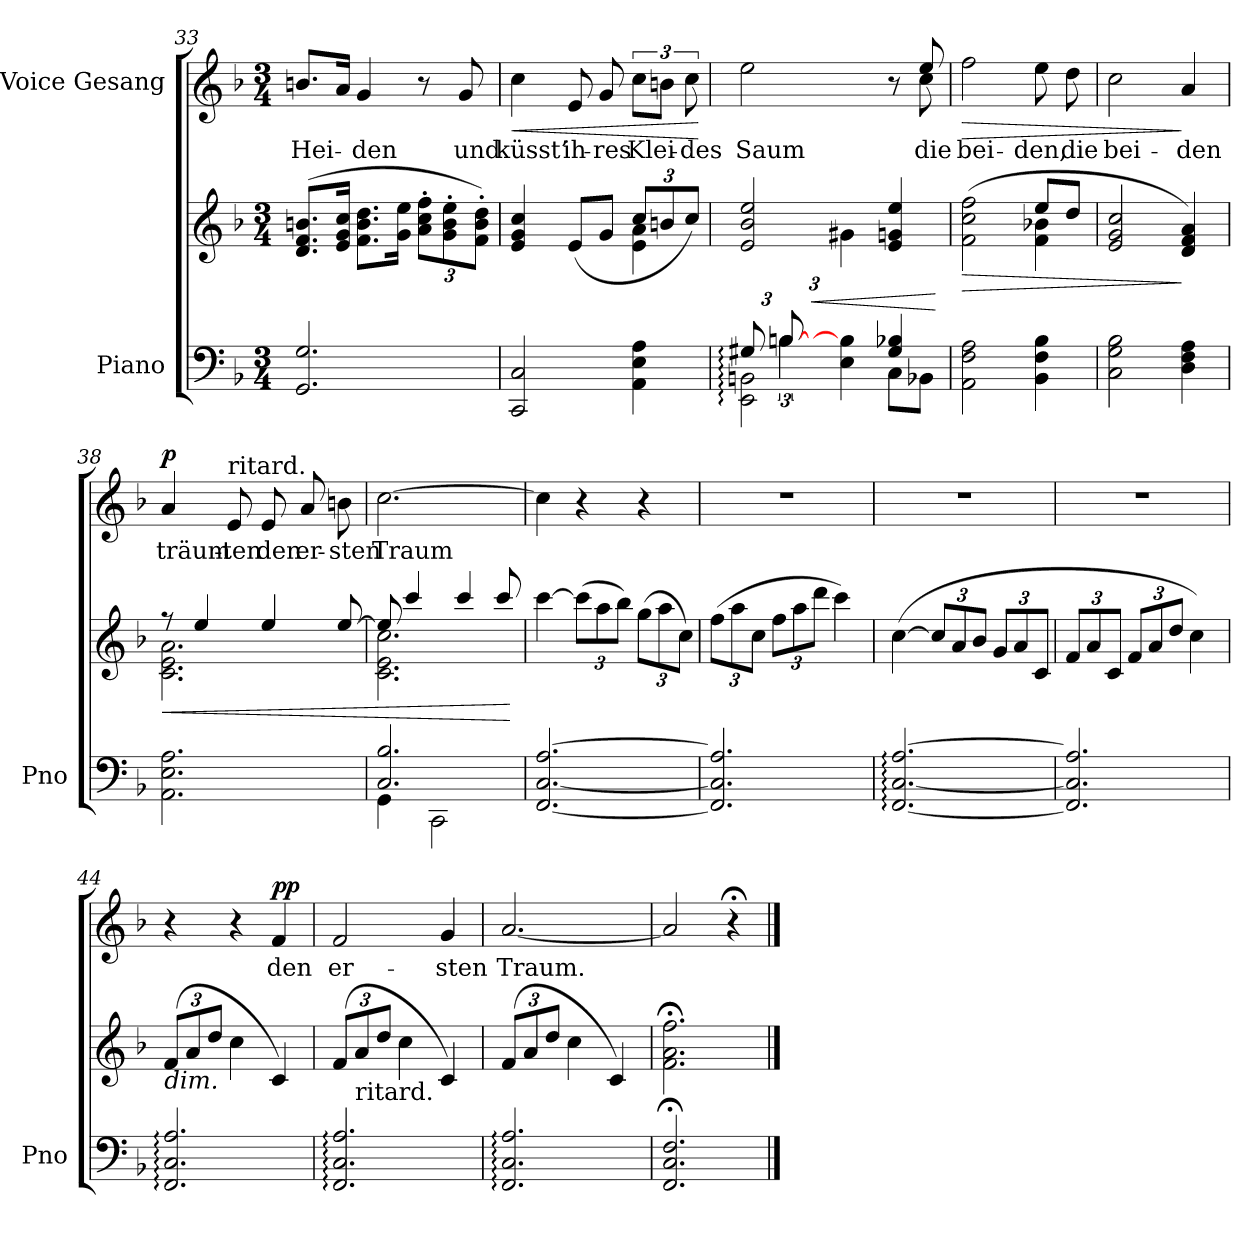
**kern	**kern	**dynam	**kern	**text	**dynam
*part2	*part2	*part2	*part1	*part1	*part1
*staff3	*staff2	*staff2/3	*staff1	*staff1	*staff1
*I"Piano	*	*	*I"Voice Gesang	*	*
*I'Pno	*	*	*	*	*
!!LO:LB:g=z
*clefF4	*clefG2	*	*clefG2	*	*
*k[b-]	*k[b-]	*	*k[b-]	*	*
*M3/4	*M3/4	*	*M3/4	*	*
=33	=33	=33	=33	=33	=33
!	!	!	!	!LO:LY:b	!
2.GG/ 2.G/	(>8.d/ 8.f/ 8.bn/L	.	8.bn/L	Hei-	.
.	16e/ 16g/ 16cc/Jk	.	16a/Jk	.	.
!	!	!	!	!LO:LY:b	!
.	8.f\ 8.b\ 8.dd\L	.	4g/	-den	.
.	16g\ 16ee\Jk	.	.	.	.
*	*Xbrackettup	*	*	*	*
.	12a\' 12cc\' 12ff\'L	.	8r	.	.
.	12g\' 12b\' 12ee\'	.	.	.	.
*	*	*	*MM100	*	*
!	!	!	!	!LO:LY:b	!
.	.	.	8g/	und	.
.	12f\' 12b\' 12dd\'J)	.	.	.	.
=34	=34	=34	=34	=34	=34
*	*^	*	*	*	*
!	!	!	!	!	!LO:LY:b	!LO:HP:b
2CC/ 2C/	4e/ 4g/ 4cc/	2ryy	.	4cc\	küsst’	<
!	!	!	!	!	!LO:LY:b	!
.	(>8e/L	.	.	8e/	ih-	.
!	!	!	!	!	!LO:LY:b	!
.	8g/J	.	.	8g/	-res	.
!	!	!	!	!	!LO:LY:b	!
4AA\ 4E\ 4A\	12cc/L	4e\ 4a\	.	12cc\L	Klei-	.
.	12bn/	.	.	12bn\J	.	.
!	!	!	!	!	!LO:LY:b	!
.	12cc/J)	.	.	12cc\	-des	.
*	*v	*v	*	*	*	*
.	.	.	.	.	[
=35	=35	=35	=35	=35	=35
*^	*	*	*	*	*
*	*^	*	*	*	*	*
*Xbrackettup	*	*brackettup	*	*	*	*	*
*	*	*	*^	*	*	*	*
*	*	*	*	*^	*	*	*	*
!	!	!	!	!	!	!	!	!LO:LY:b	!
*	*	*	*	*	*	*	*^	*	*
(>12G#X:/L	2EE\: 2BBn\:	12ryy	2e/ 2b-/ 2ee/	4reeeyy	6ryy	.	2ee\	8ryy	Saum	.
[12Bn/	.	6B\	.	.	.	.	.	.	.	.
*	*	*	*	*	*	*	*v	*v	*	*
!	!	!	!	!	!	!LO:HP:b	!	!	!
12ryy	.	.	.	.	12e\J)	<	.	.	.
4E\ 4B\]	.	4ryy	.	4g#X\	2ryy	.	.	.	.
4G#/ 4B-X/	8C\L	4ryy	4e/ 4gn/ 4ee/	4reeeyy	.	.	8r	.	.
!	!	!	!	!	!	!	!LO:TX:a:i:t=tranquillo	!	!
!	!	!	!	!	!	!	!	!LO:LY:b	!
*	*	*	*	*	*	*	*^	*	*
.	8BB-X\J	.	.	.	.	.	8ee/	8cc\	die	.
*v	*v	*v	*	*	*	*	*v	*v	*	*
*	*v	*v	*v	*	*	*	*
.	.	[	.	.	.
=36	=36	=36	=36	=36	=36
!	!	!LO:HP:b	!	!LO:LY:b	!LO:HP:b
*	*^	*	*	*	*
2AA\ 2F\ 2A\	(>2f\ 2cc\ 2ff\	2ryy	>	2ff\	bei-	>
!	!	!	!	!	!LO:LY:b	!
4BB-\ 4F\ 4B-\	8ee/L	4f\ 4b-X\	.	8ee\	-den,	.
!	!	!	!	!	!LO:LY:b	!
.	8dd/J	.	.	8dd\	die	.
*	*v	*v	*	*	*	*
!!LO:LB:g=z
=37	=37	=37	=37	=37	=37
!	!	!	!	!LO:LY:b	!
2C\ 2G\ 2B-\	2e/ 2g/ 2cc/	.	2cc\	bei-	.
!	!	!	!	!LO:LY:b	!
4D\ 4F\ 4A\	4d/ 4f/ 4a/)	]	4a/	-den	]
=38	=38	=38	=38	=38	=38
!	!	!LO:HP:b	!	!LO:LY:b	!LO:DY:a
*	*^	*	*	*	*
2.AA\ 2.E\ 2.A\	8r	2.c\ 2.e\ 2.a\	<	4a/	träum-	p
.	4ee/	.	.	.	.	.
*	*	*	*	*MM92	*	*
!	!	!	!	!LO:TX:a:t=ritard.	!	!
!	!	!	!	!	!LO:LY:b	!
.	.	.	.	8e/	-ten	.
!	!	!	!	!	!LO:LY:b	!
.	4ee/	.	.	8e/	den	.
!	!	!	!	!	!LO:LY:b	!
.	.	.	.	8a/	er-	.
!	!	!	!	!	!LO:LY:b	!
.	[8ee/	.	.	8bn\	-sten	.
=39	=39	=39	=39	=39	=39	=39
*	*	*	*	*MM88	*	*
*^	*	*	*	*	*	*
!	!	!	!	!	!	!LO:LY:b	!
2.C/ 2.B-/	4GG\	8ee/]	2.c\ 2.e\ 2.cc\	.	[2.cc\	Traum	.
.	.	4ccc/	.	.	.	.	.
.	2CC\	.	.	.	.	.	.
.	.	4ccc/	.	.	.	.	.
.	.	8ccc/	.	.	.	.	.
*v	*v	*	*	*	*	*	*
*	*v	*v	*	*	*	*
.	.	[	.	.	.
=40	=40	=40	=40	=40	=40
!	!	!LO:DY:b	!	!	!
!	!	!LO:DY:n=1:b	!	!	!
[2.FF/ [2.C/ [2.A/	[4ccc\	p other-dynamics	4cc\]	.	.
*	*	*	*MM100	*	*
.	(>12ccc\L]	.	4r	.	.
.	12aa\	.	.	.	.
.	12bb-\J)	.	.	.	.
.	(>12gg\L	.	4r	.	.
.	12aa\	.	.	.	.
.	12cc\J)	.	.	.	.
=41	=41	=41	=41	=41	=41
2.FF/] 2.C/] 2.A/]	(>12ff\L	.	2.r	.	.
.	12aa\	.	.	.	.
.	12cc\J	.	.	.	.
.	12ff\L	.	.	.	.
.	12aa\	.	.	.	.
.	12ddd\J	.	.	.	.
.	4ccc\)	.	.	.	.
!!LO:LB:g=z
=42	=42	=42	=42	=42	=42
*	*	*	*MM96	*	*
[2.FF/: [2.C/: [2.A/:	(>[4cc\	.	2.r	.	.
.	12cc/L]	.	.	.	.
.	12a/	.	.	.	.
.	12b-/J	.	.	.	.
.	12g/L	.	.	.	.
.	12a/	.	.	.	.
.	12c/J	.	.	.	.
=43	=43	=43	=43	=43	=43
2.FF/] 2.C/] 2.A/]	12f/L	.	2.r	.	.
.	12a/	.	.	.	.
.	12c/J	.	.	.	.
.	12f/L	.	.	.	.
.	12a/	.	.	.	.
.	12dd/J	.	.	.	.
.	4cc\)	.	.	.	.
=44	=44	=44	=44	=44	=44
*	*	*	*MM92	*	*
!	!LO:TX:b:i:t=dim.	!	!	!	!
2.FF/: 2.C/: 2.A/:	(>12f/L	.	4r	.	.
.	12a/	.	.	.	.
.	12dd/J	.	.	.	.
.	4cc\	.	4r	.	.
!	!	!	!	!LO:LY:b	!LO:DY:a
.	4c/)	.	4f/	den	pp
=45	=45	=45	=45	=45	=45
*	*	*	*MM88	*	*
!	!	!	!	!LO:LY:b	!
2.FF/: 2.C/: 2.A/:	(>12f/L	.	2f/	er-	.
!	!LO:TX:b:t=ritard.	!	!	!	!
.	12a/	.	.	.	.
.	12dd/J	.	.	.	.
.	4cc\	.	.	.	.
!	!	!	!	!LO:LY:b	!
.	4c/)	.	4g/	-sten	.
=46	=46	=46	=46	=46	=46
*	*	*	*MM84	*	*
!	!	!	!	!LO:LY:b	!
2.FF/: 2.C/: 2.A/:	(>12f/L	.	[2.a/	Traum.	.
.	12a/	.	.	.	.
.	12dd/J	.	.	.	.
.	4cc\	.	.	.	.
.	4c/)	.	.	.	.
=47	=47	=47	=47	=47	=47
2.FF/;< 2.C/;< 2.F/;<	2.f\;< 2.a\;< 2.ff\;<	.	2a/]	.	.
.	.	.	4r;<	.	.
==	==	==	==	==	==
*-	*-	*-	*-	*-	*-
